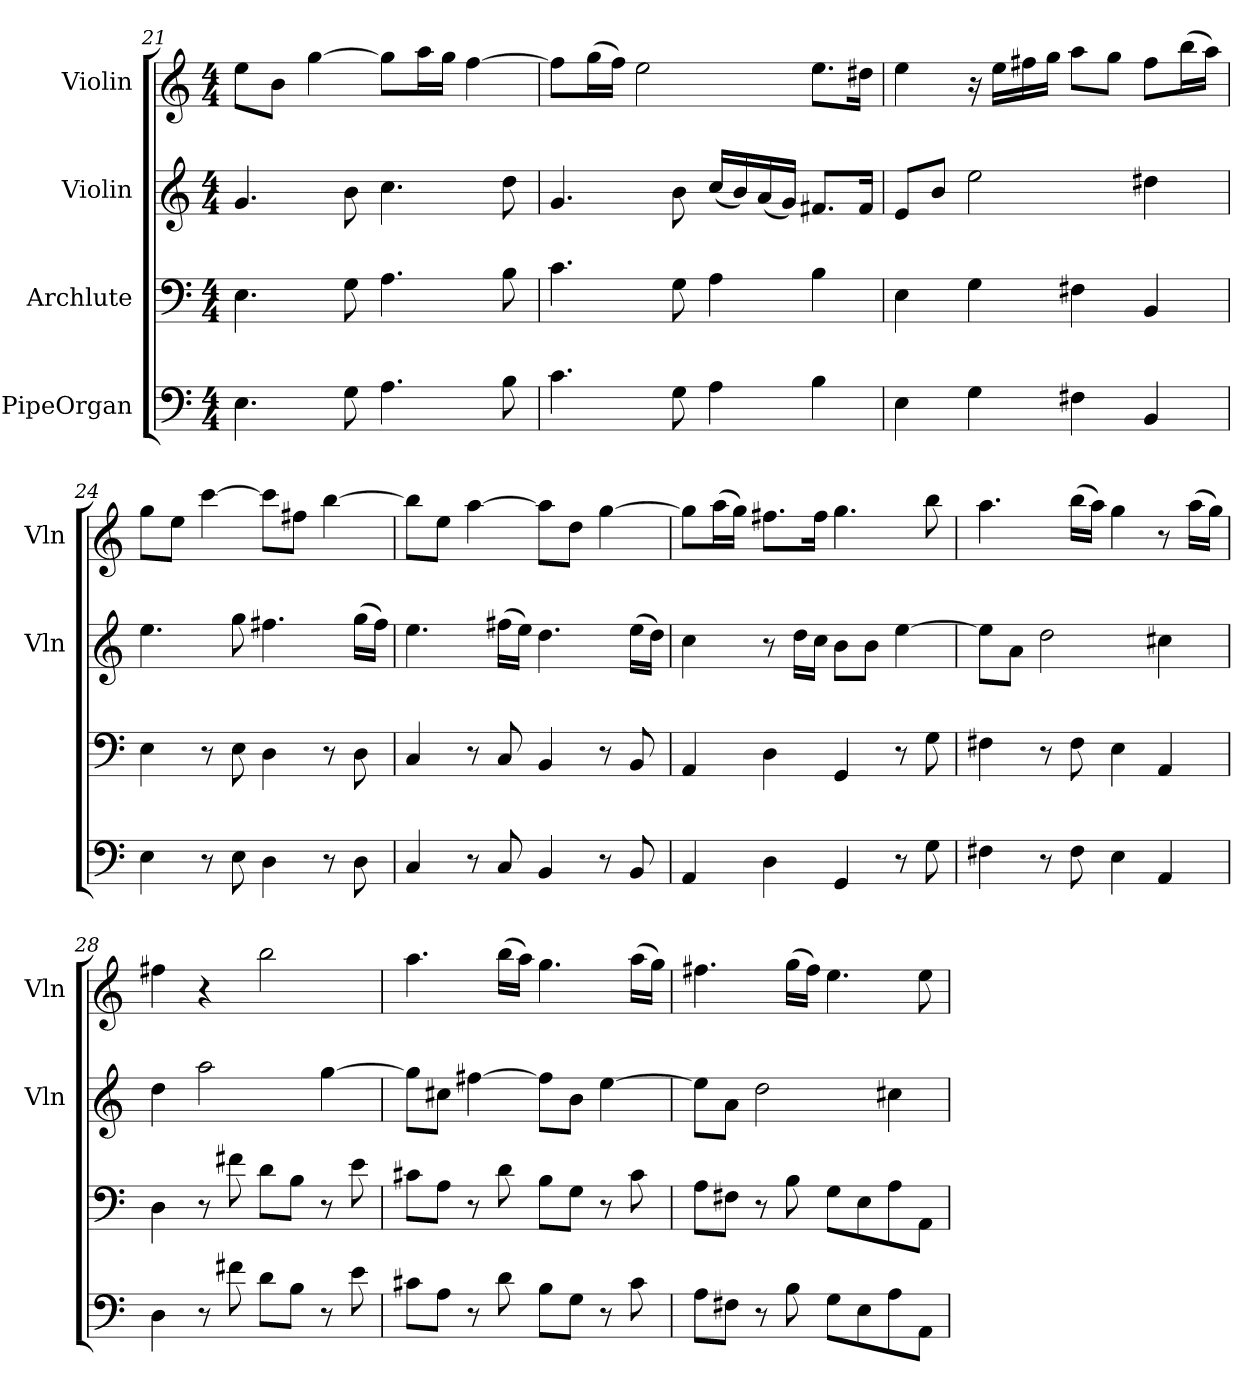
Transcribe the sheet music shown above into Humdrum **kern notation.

**kern	**kern	**kern	**kern
*part4	*part3	*part2	*part1
*staff4	*staff3	*staff2	*staff1
*I"PipeOrgan	*I"Archlute	*I"Violin	*I"Violin
*	*	*I'Vln	*I'Vln
*clefF4	*clefF4	*clefG2	*clefG2
*k[]	*k[]	*k[]	*k[]
*M4/4	*M4/4	*M4/4	*M4/4
=21	=21	=21	=21
4.E\	4.E\	4.g/	8ee\L
.	.	.	8b\J
.	.	.	[4gg\
8G\	8G\	8b\	.
4.A\	4.A\	4.cc\	8gg\L]
.	.	.	16aa\L
.	.	.	16gg\JJ
.	.	.	[4ff\
8B\	8B\	8dd\	.
=22	=22	=22	=22
4.c\	4.c\	4.g/	8ff\L]
.	.	.	(16gg\L
.	.	.	16ff\JJ)
.	.	.	2ee\
8G\	8G\	8b\	.
4A\	4A\	(16cc/LL	.
.	.	16b/)	.
.	.	(16a/	.
.	.	16g/JJ)	.
4B\	4B\	8.f#X/L	8.ee\L
.	.	16f#/Jk	16dd#X\Jk
=23	=23	=23	=23
4E\	4E\	8e/L	4ee\
.	.	8b/J	.
4G\	4G\	2ee\	16r
.	.	.	16ee\LL
.	.	.	16ff#X\
.	.	.	16gg\JJ
4F#X\	4F#X\	.	8aa\L
.	.	.	8gg\J
4BB/	4BB/	4dd#X\	8ff#\L
.	.	.	(16bb\L
.	.	.	16aa\JJ)
=24	=24	=24	=24
4E\	4E\	4.ee\	8gg\L
.	.	.	8ee\J
8r	8r	.	[4ccc\
8E\	8E\	8gg\	.
4D\	4D\	4.ff#X\	8ccc\L]
.	.	.	8ff#X\J
8r	8r	.	[4bb\
8D\	8D\	(16gg\LL	.
.	.	16ff#\JJ)	.
=25	=25	=25	=25
4C/	4C/	4.ee\	8bb\L]
.	.	.	8ee\J
8r	8r	.	[4aa\
8C/	8C/	(16ff#X\LL	.
.	.	16ee\JJ)	.
4BB/	4BB/	4.dd\	8aa\L]
.	.	.	8dd\J
8r	8r	.	[4gg\
8BB/	8BB/	(16ee\LL	.
.	.	16dd\JJ)	.
=26	=26	=26	=26
4AA/	4AA/	4cc\	8gg\L]
.	.	.	(16aa\L
.	.	.	16gg\JJ)
4D\	4D\	8r	8.ff#X\L
.	.	16dd\LL	.
.	.	16cc\JJ	16ff#\Jk
4GG/	4GG/	8b\L	4.gg\
.	.	8b\J	.
8r	8r	[4ee\	.
8G\	8G\	.	8bb\
=27	=27	=27	=27
4F#X\	4F#X\	8ee\L]	4.aa\
.	.	8a\J	.
8r	8r	2dd\	.
8F#\	8F#\	.	(16bb\LL
.	.	.	16aa\JJ)
4E\	4E\	.	4gg\
4AA/	4AA/	4cc#X\	8r
.	.	.	(16aa\LL
.	.	.	16gg\JJ)
=28	=28	=28	=28
4D\	4D\	4dd\	4ff#X\
8r	8r	2aa\	4r
8f#X\	8f#X\	.	.
8d\L	8d\L	.	2bb\
8B\J	8B\J	.	.
8r	8r	[4gg\	.
8e\	8e\	.	.
=29	=29	=29	=29
8c#X\L	8c#X\L	8gg\L]	4.aa\
8A\J	8A\J	8cc#X\J	.
8r	8r	[4ff#X\	.
8d\	8d\	.	(16bb\LL
.	.	.	16aa\JJ)
8B\L	8B\L	8ff#\L]	4.gg\
8G\J	8G\J	8b\J	.
8r	8r	[4ee\	.
8c#\	8c#\	.	(16aa\LL
.	.	.	16gg\JJ)
=30	=30	=30	=30
8A\L	8A\L	8ee\L]	4.ff#X\
8F#X\J	8F#X\J	8a\J	.
8r	8r	2dd\	.
8B\	8B\	.	(16gg\LL
.	.	.	16ff#\JJ)
8G\L	8G\L	.	4.ee\
8E\	8E\	.	.
8A\	8A\	4cc#X\	.
8AA\J	8AA\J	.	8ee\
=	=	=	=
*-	*-	*-	*-
